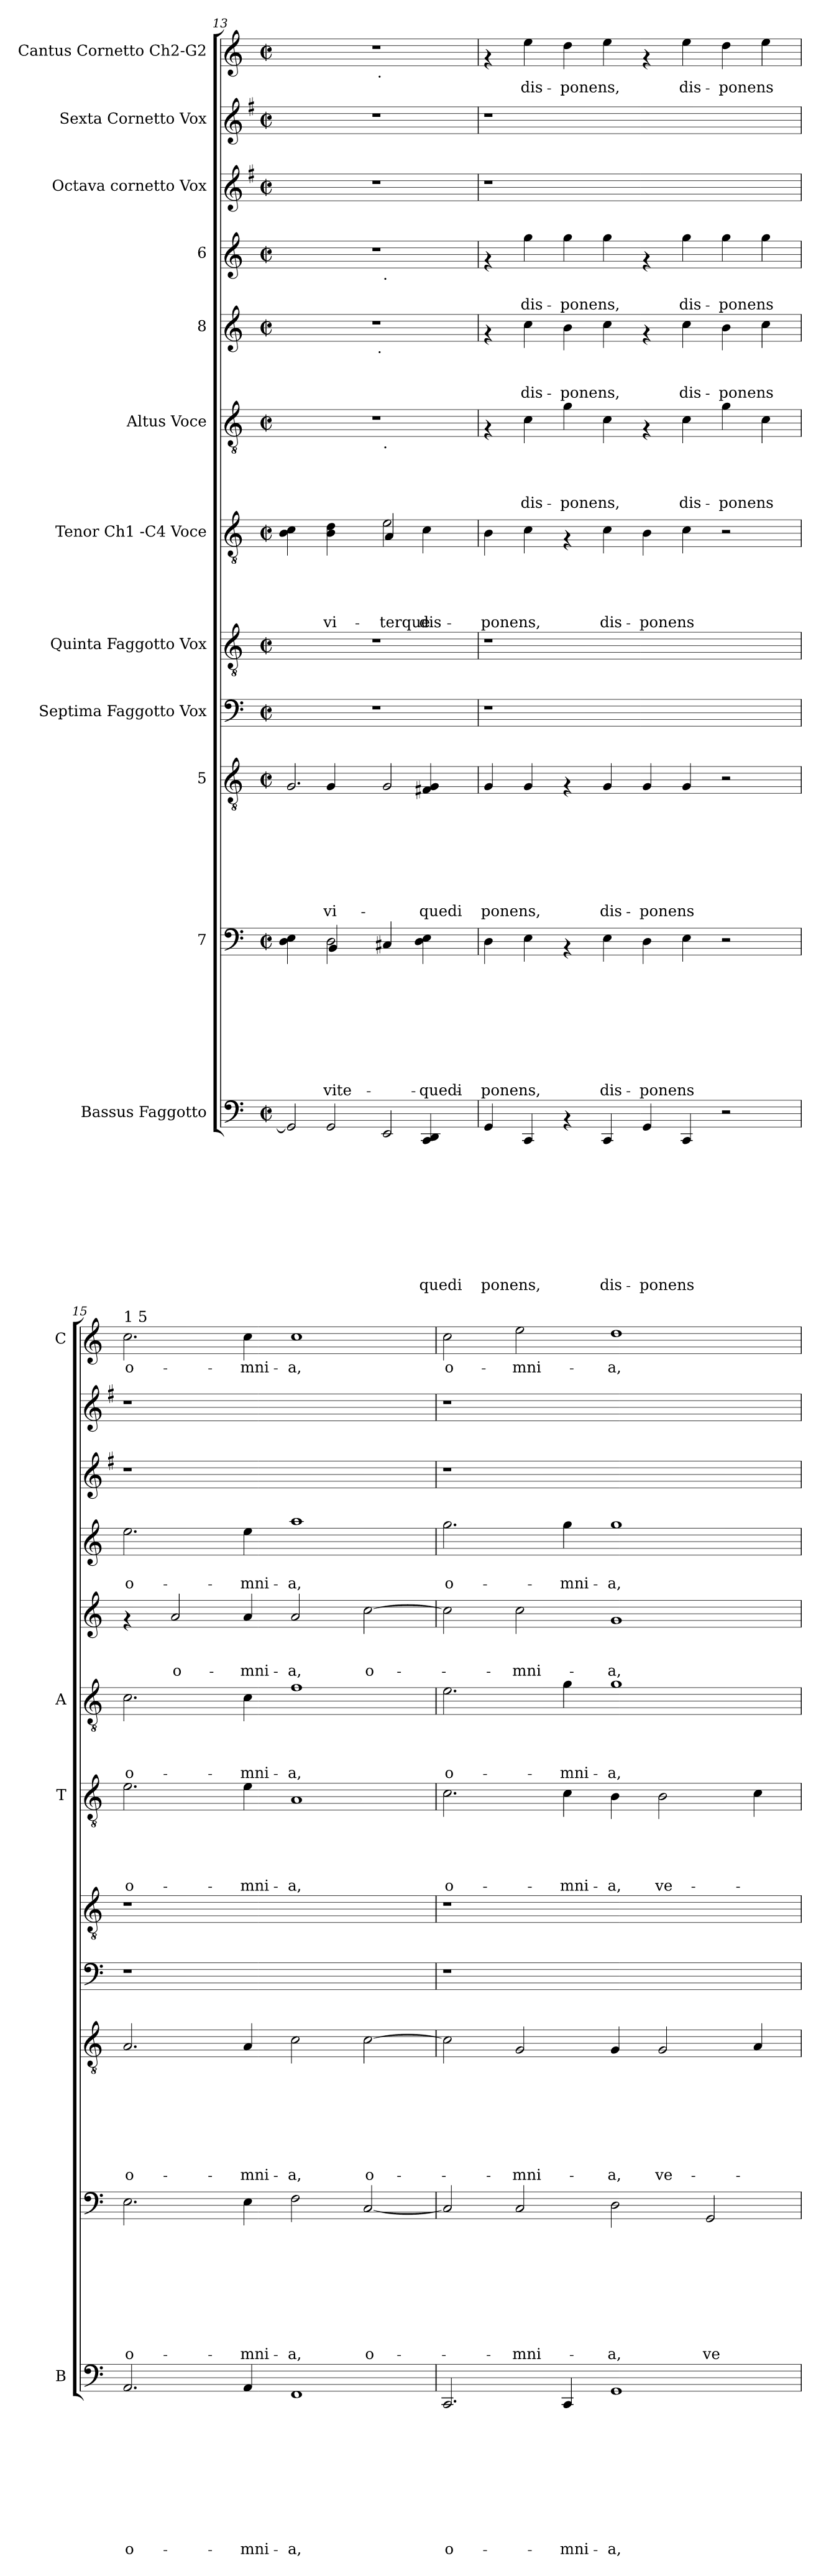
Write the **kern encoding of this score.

**kern	**text	**text	**text	**text	**text	**text	**text	**text	**text	**text	**kern	**text	**text	**text	**text	**text	**text	**text	**text	**text	**kern	**text	**text	**text	**text	**text	**text	**text	**text	**kern	**kern	**kern	**text	**text	**text	**text	**text	**kern	**text	**text	**text	**text	**kern	**text	**text	**text	**kern	**text	**text	**kern	**kern	**kern	**text
*part12	*part12	*part12	*part12	*part12	*part12	*part12	*part12	*part12	*part12	*part12	*part11	*part11	*part11	*part11	*part11	*part11	*part11	*part11	*part11	*part11	*part10	*part10	*part10	*part10	*part10	*part10	*part10	*part10	*part10	*part9	*part8	*part7	*part7	*part7	*part7	*part7	*part7	*part6	*part6	*part6	*part6	*part6	*part5	*part5	*part5	*part5	*part4	*part4	*part4	*part3	*part2	*part1	*part1
*staff12	*staff12	*staff12	*staff12	*staff12	*staff12	*staff12	*staff12	*staff12	*staff12	*staff12	*staff11	*staff11	*staff11	*staff11	*staff11	*staff11	*staff11	*staff11	*staff11	*staff11	*staff10	*staff10	*staff10	*staff10	*staff10	*staff10	*staff10	*staff10	*staff10	*staff9	*staff8	*staff7	*staff7	*staff7	*staff7	*staff7	*staff7	*staff6	*staff6	*staff6	*staff6	*staff6	*staff5	*staff5	*staff5	*staff5	*staff4	*staff4	*staff4	*staff3	*staff2	*staff1	*staff1
*I"Bassus Faggotto	*	*	*	*	*	*	*	*	*	*	*I"7	*	*	*	*	*	*	*	*	*	*I"5	*	*	*	*	*	*	*	*	*I"Septima Faggotto Vox	*I"Quinta Faggotto Vox	*I"Tenor Ch1 -C4 Voce	*	*	*	*	*	*I"Altus Voce	*	*	*	*	*I"8	*	*	*	*I"6	*	*	*I"Octava cornetto Vox	*I"Sexta Cornetto Vox	*I"Cantus Cornetto Ch2-G2	*
*I'B	*	*	*	*	*	*	*	*	*	*	*	*	*	*	*	*	*	*	*	*	*	*	*	*	*	*	*	*	*	*	*	*I'T	*	*	*	*	*	*I'A	*	*	*	*	*	*	*	*	*	*	*	*	*	*I'C	*
*clefF4	*	*	*	*	*	*	*	*	*	*	*clefF4	*	*	*	*	*	*	*	*	*	*clefGv2	*	*	*	*	*	*	*	*	*clefF4	*clefGv2	*clefGv2	*	*	*	*	*	*clefGv2	*	*	*	*	*clefG2	*	*	*	*clefG2	*	*	*clefG2	*clefG2	*clefG2	*
*	*	*	*	*	*	*	*	*	*	*	*	*	*	*	*	*	*	*	*	*	*	*	*	*	*	*	*	*	*	*	*	*	*	*	*	*	*	*	*	*	*	*	*	*	*	*	*	*	*	*ITrd4c7	*ITrd4c7	*	*
*k[]	*	*	*	*	*	*	*	*	*	*	*k[]	*	*	*	*	*	*	*	*	*	*k[]	*	*	*	*	*	*	*	*	*k[]	*k[]	*k[]	*	*	*	*	*	*k[]	*	*	*	*	*k[]	*	*	*	*k[]	*	*	*k[]	*k[]	*k[]	*
*C:	*	*	*	*	*	*	*	*	*	*	*C:	*	*	*	*	*	*	*	*	*	*C:	*	*	*	*	*	*	*	*	*C:	*C:	*C:	*	*	*	*	*	*C:	*	*	*	*	*C:	*	*	*	*C:	*	*	*C:	*C:	*C:	*
*M2/2	*	*	*	*	*	*	*	*	*	*	*M2/2	*	*	*	*	*	*	*	*	*	*M2/2	*	*	*	*	*	*	*	*	*M2/2	*M2/2	*M2/2	*	*	*	*	*	*M2/2	*	*	*	*	*M2/2	*	*	*	*M2/2	*	*	*M2/2	*M2/2	*M2/2	*
*met(c|)	*	*	*	*	*	*	*	*	*	*	*met(c|)	*	*	*	*	*	*	*	*	*	*met(c|)	*	*	*	*	*	*	*	*	*met(c|)	*met(c|)	*met(c|)	*	*	*	*	*	*met(c|)	*	*	*	*	*met(c|)	*	*	*	*met(c|)	*	*	*met(c|)	*met(c|)	*met(c|)	*
=13	=13	=13	=13	=13	=13	=13	=13	=13	=13	=13	=13	=13	=13	=13	=13	=13	=13	=13	=13	=13	=13	=13	=13	=13	=13	=13	=13	=13	=13	=13	=13	=13	=13	=13	=13	=13	=13	=13	=13	=13	=13	=13	=13	=13	=13	=13	=13	=13	=13	=13	=13	=13	=13
*^	*	*	*	*	*	*	*	*	*	*	*^	*	*	*	*	*	*	*	*	*	*^	*	*	*	*	*	*	*	*	*	*	*^	*	*	*	*	*	*^	*	*	*	*	*^	*	*	*	*^	*	*	*	*	*^	*
2GG/]	4ryy	.	.	.	.	.	.	.	.	.	.	4D\ 4E\	4ryy	.	.	.	.	.	.	.	.	.	2.G/	4ryy	.	.	.	.	.	.	.	.	1r	1r	4B\ 4c\	2ryy	.	.	.	.	.	1r	2ryy	.	.	.	.	1r	3ryy	.	.	.	1r	2ryy	.	.	1r	1r	1r	3ryy	.
!	!	!	!	!	!	!	!	!	!	!	!	!	!	!	!	!	!	!	!	!	!	!LO:LY:b:rj	!	!	!	!	!	!	!	!	!	!LO:LY:b	!	!	!	!	!	!	!	!	!LO:LY:b	!	!	!	!	!	!	!	!	!	!	!	!	!	!	!	!	!	!	!	!
.	2GG/	.	.	.	.	.	.	.	.	.	.	2D\	4BB/	.	.	.	.	.	.	.	.	-vite-	.	4G/	.	.	.	.	.	.	.	vi-	.	.	4B\ 4d\	.	.	.	.	.	-vi-	.	.	.	.	.	.	.	.	.	.	.	.	.	.	.	.	.	.	.	.
.	.	.	.	.	.	.	.	.	.	.	.	.	.	.	.	.	.	.	.	.	.	.	.	.	.	.	.	.	.	.	.	.	.	.	.	.	.	.	.	.	.	.	.	.	.	.	.	.	12...ryy	.	.	.	.	.	.	.	.	.	.	12...ryy	.
!	!	!	!	!	!	!	!	!	!	!	!	!	!	!	!	!	!	!	!	!	!	!	!	!	!	!	!	!	!	!	!	!	!	!	!	!	!	!	!	!	!	!	!	!	!	!	!	!	!	!	!	!	!	!	!	!	!	!	!	!LO:TX:b:t=.	!
!	!	!	!	!	!	!	!	!	!	!	!	!	!	!	!	!	!	!	!	!	!	!	!	!	!	!	!	!	!	!	!	!	!	!	!	!	!	!	!	!	!	!	!	!	!	!	!	!	!LO:TX:b:t=.	!	!	!	!	!	!	!	!	!	!	!	!
.	.	.	.	.	.	.	.	.	.	.	.	.	.	.	.	.	.	.	.	.	.	.	.	.	.	.	.	.	.	.	.	.	.	.	.	.	.	.	.	.	.	.	.	.	.	.	.	.	3ryy	.	.	.	.	.	.	.	.	.	.	3ryy	.
!	!	!	!	!	!	!	!	!	!	!	!	!	!	!	!	!	!	!	!	!	!	!	!	!	!	!	!	!	!	!	!	!	!	!	!	!	!	!	!	!	!	!	!	!	!	!	!	!	!	!	!	!	!	!LO:TX:b:t=.	!	!	!	!	!	!	!
!	!	!	!	!	!	!	!	!	!	!	!	!	!	!	!	!	!	!	!	!	!	!	!	!	!	!	!	!	!	!	!	!	!	!	!	!	!	!	!	!	!	!	!LO:TX:b:t=.	!	!	!	!	!	!	!	!	!	!	!	!	!	!	!	!	!	!
!	!	!	!	!	!	!	!	!	!	!	!	!	!	!	!	!	!	!	!	!	!	!	!	!	!	!	!	!	!	!	!	!	!	!	!	!	!	!	!	!	!LO:LY:b	!	!	!	!	!	!	!	!	!	!	!	!	!	!	!	!	!	!	!	!
2EE/	.	.	.	.	.	.	.	.	.	.	.	.	4C#X/	.	.	.	.	.	.	.	.	.	.	2G/	.	.	.	.	.	.	.	.	.	.	2e\	4A/	.	.	.	.	-terque-	.	2ryy	.	.	.	.	.	.	.	.	.	.	2ryy	.	.	.	.	.	.	.
!	!	!	!	!	!	!	!	!	!	!	!LO:LY:b:rj	!	!	!	!	!	!	!	!	!	!	!LO:LY:b:rj	!	!	!	!	!	!	!	!	!	!LO:LY:b	!	!	!	!	!	!	!	!	!LO:LY:b	!	!	!	!	!	!	!	!	!	!	!	!	!	!	!	!	!	!	!	!
.	4CC/ 4DD/	.	.	.	.	.	.	.	.	.	-quedi	4ryy	4D\ 4E\	.	.	.	.	.	.	.	.	-quedi	4F#X/ 4G/	.	.	.	.	.	.	.	.	-quedi	.	.	.	4c\	.	.	.	.	-dis-	.	.	.	.	.	.	.	.	.	.	.	.	.	.	.	.	.	.	.	.
.	.	.	.	.	.	.	.	.	.	.	.	.	.	.	.	.	.	.	.	.	.	.	.	.	.	.	.	.	.	.	.	.	.	.	.	.	.	.	.	.	.	.	.	.	.	.	.	.	6ryy	.	.	.	.	.	.	.	.	.	.	6ryy	.
.	.	.	.	.	.	.	.	.	.	.	.	.	.	.	.	.	.	.	.	.	.	.	.	.	.	.	.	.	.	.	.	.	.	.	.	.	.	.	.	.	.	.	.	.	.	.	.	.	96ryy	.	.	.	.	.	.	.	.	.	.	96ryy	.
=14	=14	=14	=14	=14	=14	=14	=14	=14	=14	=14	=14	=14	=14	=14	=14	=14	=14	=14	=14	=14	=14	=14	=14	=14	=14	=14	=14	=14	=14	=14	=14	=14	=14	=14	=14	=14	=14	=14	=14	=14	=14	=14	=14	=14	=14	=14	=14	=14	=14	=14	=14	=14	=14	=14	=14	=14	=14	=14	=14	=14	=14
!	!	!	!	!	!	!	!	!	!	!	!LO:LY:b:rj	!	!	!	!	!	!	!	!	!	!	!LO:LY:b:rj	!	!	!	!	!	!	!	!	!	!LO:LY:b	!	!	!	!	!	!	!	!	!LO:LY:b	!	!	!	!	!	!	!	!	!	!	!	!	!	!	!	!	!	!	!	!
*v	*v	*	*	*	*	*	*	*	*	*	*	*	*	*	*	*	*	*	*	*	*	*	*v	*v	*	*	*	*	*	*	*	*	*	*	*v	*v	*	*	*	*	*	*v	*v	*	*	*	*	*v	*v	*	*	*	*v	*v	*	*	*	*	*v	*v	*
*	*	*	*	*	*	*	*	*	*	*	*v	*v	*	*	*	*	*	*	*	*	*	*	*	*	*	*	*	*	*	*	*	*	*	*	*	*	*	*	*	*	*	*	*	*	*	*	*	*	*	*	*	*	*	*
4GG/	.	.	.	.	.	.	.	.	.	ponens,	4D\	.	.	.	.	.	.	.	.	ponens,	4G/	.	.	.	.	.	.	.	-ponens,	1r	1r	4B\	.	.	.	.	-ponens,	4rF	.	.	.	.	4rf	.	.	.	4rf	.	.	1r	1r	4rf	.
!	!	!	!	!	!	!	!	!	!	!	!	!	!	!	!	!	!	!	!	!	!	!	!	!	!	!	!	!	!	!	!	!	!	!	!	!	!	!	!	!	!	!LO:LY:b	!	!	!	!LO:LY:b	!	!	!LO:LY:b	!	!	!	!LO:LY:b
4CC/	.	.	.	.	.	.	.	.	.	.	4E\	.	.	.	.	.	.	.	.	.	4G/	.	.	.	.	.	.	.	.	.	.	4c\	.	.	.	.	.	4c\	.	.	.	dis-	4cc\	.	.	dis-	4gg\	.	dis-	.	.	4ee\	dis-
!	!	!	!	!	!	!	!	!	!	!	!	!	!	!	!	!	!	!	!	!	!	!	!	!	!	!	!	!	!	!	!	!	!	!	!	!	!	!	!	!	!	!LO:LY:b	!	!	!	!LO:LY:b	!	!	!LO:LY:b	!	!	!	!LO:LY:b
4rAA	.	.	.	.	.	.	.	.	.	.	4rAA	.	.	.	.	.	.	.	.	.	4rF	.	.	.	.	.	.	.	.	.	.	4rF	.	.	.	.	.	4g\	.	.	.	-ponens,	4b\	.	.	-ponens,	4gg\	.	-ponens,	.	.	4dd\	-ponens,
!	!	!	!	!	!	!	!	!	!	!LO:LY:b:rj	!	!	!	!	!	!	!	!	!	!LO:LY:b:rj	!	!	!	!	!	!	!	!	!LO:LY:b	!	!	!	!	!	!	!	!LO:LY:b	!	!	!	!	!	!	!	!	!	!	!	!	!	!	!	!
4CC/	.	.	.	.	.	.	.	.	.	dis-	4E\	.	.	.	.	.	.	.	.	dis-	4G/	.	.	.	.	.	.	.	dis-	.	.	4c\	.	.	.	.	dis-	4c\	.	.	.	.	4cc\	.	.	.	4gg\	.	.	.	.	4ee\	.
!	!	!	!	!	!	!	!	!	!	!LO:LY:b:rj	!	!	!	!	!	!	!	!	!	!LO:LY:b:rj	!	!	!	!	!	!	!	!	!LO:LY:b	!	!	!	!	!	!	!	!LO:LY:b	!	!	!	!	!	!	!	!	!	!	!	!	!	!	!	!
4GG/	.	.	.	.	.	.	.	.	.	-ponens	4D\	.	.	.	.	.	.	.	.	-ponens	4G/	.	.	.	.	.	.	.	-ponens	1ryy	1ryy	4B\	.	.	.	.	-ponens	4rF	.	.	.	.	4rf	.	.	.	4rf	.	.	1ryy	1ryy	4rf	.
!	!	!	!	!	!	!	!	!	!	!	!	!	!	!	!	!	!	!	!	!	!	!	!	!	!	!	!	!	!	!	!	!	!	!	!	!	!	!	!	!	!	!LO:LY:b	!	!	!	!LO:LY:b	!	!	!LO:LY:b	!	!	!	!LO:LY:b
4CC/	.	.	.	.	.	.	.	.	.	.	4E\	.	.	.	.	.	.	.	.	.	4G/	.	.	.	.	.	.	.	.	.	.	4c\	.	.	.	.	.	4c\	.	.	.	dis-	4cc\	.	.	dis-	4gg\	.	dis-	.	.	4ee\	dis-
!	!	!	!	!	!	!	!	!	!	!	!	!	!	!	!	!	!	!	!	!	!	!	!	!	!	!	!	!	!	!	!	!	!	!	!	!	!	!	!	!	!	!LO:LY:b	!	!	!	!LO:LY:b	!	!	!LO:LY:b	!	!	!	!LO:LY:b
2r	.	.	.	.	.	.	.	.	.	.	2r	.	.	.	.	.	.	.	.	.	2r	.	.	.	.	.	.	.	.	.	.	2r	.	.	.	.	.	4g\	.	.	.	-ponens	4b\	.	.	-ponens	4gg\	.	-ponens	.	.	4dd\	-ponens
.	.	.	.	.	.	.	.	.	.	.	.	.	.	.	.	.	.	.	.	.	.	.	.	.	.	.	.	.	.	.	.	.	.	.	.	.	.	4c\	.	.	.	.	4cc\	.	.	.	4gg\	.	.	.	.	4ee\	.
!!LO:PB:g=z
=15	=15	=15	=15	=15	=15	=15	=15	=15	=15	=15	=15	=15	=15	=15	=15	=15	=15	=15	=15	=15	=15	=15	=15	=15	=15	=15	=15	=15	=15	=15	=15	=15	=15	=15	=15	=15	=15	=15	=15	=15	=15	=15	=15	=15	=15	=15	=15	=15	=15	=15	=15	=15	=15
!	!	!	!	!	!	!	!	!	!	!	!	!	!	!	!	!	!	!	!	!	!	!	!	!	!	!	!	!	!	!	!	!	!	!	!	!	!	!	!	!	!	!	!	!	!	!	!	!	!	!	!	!LO:TX:a:t=1 5	!
!	!	!	!	!	!	!	!	!	!	!LO:LY:b:rj	!	!	!	!	!	!	!	!	!	!LO:LY:b:rj	!	!	!	!	!	!	!	!	!LO:LY:b	!	!	!	!	!	!	!	!LO:LY:b	!	!	!	!	!LO:LY:b	!	!	!	!	!	!	!LO:LY:b	!	!	!	!LO:LY:b
2.AA/	.	.	.	.	.	.	.	.	.	o-	2.E\	.	.	.	.	.	.	.	.	o-	2.A/	.	.	.	.	.	.	.	o-	1r	1r	2.e\	.	.	.	.	o-	2.c\	.	.	.	o-	4rf	.	.	.	2.ee\	.	o-	1r	1r	2.cc\	o-
!	!	!	!	!	!	!	!	!	!	!	!	!	!	!	!	!	!	!	!	!	!	!	!	!	!	!	!	!	!	!	!	!	!	!	!	!	!	!	!	!	!	!	!	!	!	!LO:LY:b	!	!	!	!	!	!	!
.	.	.	.	.	.	.	.	.	.	.	.	.	.	.	.	.	.	.	.	.	.	.	.	.	.	.	.	.	.	.	.	.	.	.	.	.	.	.	.	.	.	.	2a/	.	.	o-	.	.	.	.	.	.	.
!	!	!	!	!	!	!	!	!	!	!LO:LY:b:rj	!	!	!	!	!	!	!	!	!	!LO:LY:b:rj	!	!	!	!	!	!	!	!	!LO:LY:b	!	!	!	!	!	!	!	!LO:LY:b	!	!	!	!	!LO:LY:b	!	!	!	!LO:LY:b	!	!	!LO:LY:b	!	!	!	!LO:LY:b
4AA/	.	.	.	.	.	.	.	.	.	-mni-	4E\	.	.	.	.	.	.	.	.	-mni-	4A/	.	.	.	.	.	.	.	-mni-	.	.	4e\	.	.	.	.	-mni-	4c\	.	.	.	-mni-	4a/	.	.	-mni-	4ee\	.	-mni-	.	.	4cc\	-mni-
!	!	!	!	!	!	!	!	!	!	!LO:LY:b:rj	!	!	!	!	!	!	!	!	!	!LO:LY:b:rj	!	!	!	!	!	!	!	!	!LO:LY:b	!	!	!	!	!	!	!	!LO:LY:b	!	!	!	!	!LO:LY:b	!	!	!	!LO:LY:b	!	!	!LO:LY:b	!	!	!	!LO:LY:b
1FF	.	.	.	.	.	.	.	.	.	-a,	2F\	.	.	.	.	.	.	.	.	-a,	2c\	.	.	.	.	.	.	.	-a,	1ryy	1ryy	1A	.	.	.	.	-a,	1f	.	.	.	-a,	2a/	.	.	-a,	1aa	.	-a,	1ryy	1ryy	1cc	-a,
!	!	!	!	!	!	!	!	!	!	!	!	!	!	!	!	!	!	!	!	!LO:LY:b:rj	!	!	!	!	!	!	!	!	!LO:LY:b	!	!	!	!	!	!	!	!	!	!	!	!	!	!	!	!	!LO:LY:b	!	!	!	!	!	!	!
.	.	.	.	.	.	.	.	.	.	.	[<2C/	.	.	.	.	.	.	.	.	o-	[>2c\	.	.	.	.	.	.	.	o-	.	.	.	.	.	.	.	.	.	.	.	.	.	[>2cc\	.	.	o-	.	.	.	.	.	.	.
=16	=16	=16	=16	=16	=16	=16	=16	=16	=16	=16	=16	=16	=16	=16	=16	=16	=16	=16	=16	=16	=16	=16	=16	=16	=16	=16	=16	=16	=16	=16	=16	=16	=16	=16	=16	=16	=16	=16	=16	=16	=16	=16	=16	=16	=16	=16	=16	=16	=16	=16	=16	=16	=16
!	!	!	!	!	!	!	!	!	!	!LO:LY:b:rj	!	!	!	!	!	!	!	!	!	!	!	!	!	!	!	!	!	!	!	!	!	!	!	!	!	!	!LO:LY:b	!	!	!	!	!LO:LY:b	!	!	!	!	!	!	!LO:LY:b	!	!	!	!LO:LY:b
2.CC/	.	.	.	.	.	.	.	.	.	o-	2C/]	.	.	.	.	.	.	.	.	.	2c\]	.	.	.	.	.	.	.	.	1r	1r	2.c\	.	.	.	.	o-	2.e\	.	.	.	o-	2cc\]	.	.	.	2.gg\	.	o-	1r	1r	2cc\	o-
!	!	!	!	!	!	!	!	!	!	!	!	!	!	!	!	!	!	!	!	!LO:LY:b:rj	!	!	!	!	!	!	!	!	!LO:LY:b	!	!	!	!	!	!	!	!	!	!	!	!	!	!	!	!	!LO:LY:b	!	!	!	!	!	!	!LO:LY:b
.	.	.	.	.	.	.	.	.	.	.	2C/	.	.	.	.	.	.	.	.	-mni-	2G/	.	.	.	.	.	.	.	-mni-	.	.	.	.	.	.	.	.	.	.	.	.	.	2cc\	.	.	-mni-	.	.	.	.	.	2ee\	-mni-
!	!	!	!	!	!	!	!	!	!	!LO:LY:b:rj	!	!	!	!	!	!	!	!	!	!	!	!	!	!	!	!	!	!	!	!	!	!	!	!	!	!	!LO:LY:b	!	!	!	!	!LO:LY:b	!	!	!	!	!	!	!LO:LY:b	!	!	!	!
4CC/	.	.	.	.	.	.	.	.	.	-mni-	.	.	.	.	.	.	.	.	.	.	.	.	.	.	.	.	.	.	.	.	.	4c\	.	.	.	.	-mni-	4g\	.	.	.	-mni-	.	.	.	.	4gg\	.	-mni-	.	.	.	.
!	!	!	!	!	!	!	!	!	!	!LO:LY:b:rj	!	!	!	!	!	!	!	!	!	!LO:LY:b:rj	!	!	!	!	!	!	!	!	!LO:LY:b	!	!	!	!	!	!	!	!LO:LY:b	!	!	!	!	!LO:LY:b	!	!	!	!LO:LY:b	!	!	!LO:LY:b	!	!	!	!LO:LY:b
1GG	.	.	.	.	.	.	.	.	.	-a,	2D\	.	.	.	.	.	.	.	.	-a,	4G/	.	.	.	.	.	.	.	-a,	1ryy	1ryy	4B\	.	.	.	.	-a,	1g	.	.	.	-a,	1g	.	.	-a,	1gg	.	-a,	1ryy	1ryy	1dd	-a,
!	!	!	!	!	!	!	!	!	!	!	!	!	!	!	!	!	!	!	!	!	!	!	!	!	!	!	!	!	!LO:LY:b	!	!	!	!	!	!	!	!LO:LY:b	!	!	!	!	!	!	!	!	!	!	!	!	!	!	!	!
.	.	.	.	.	.	.	.	.	.	.	.	.	.	.	.	.	.	.	.	.	2G/	.	.	.	.	.	.	.	ve-	.	.	2B\	.	.	.	.	ve-	.	.	.	.	.	.	.	.	.	.	.	.	.	.	.	.
!	!	!	!	!	!	!	!	!	!	!	!	!	!	!	!	!	!	!	!	!LO:LY:b:rj	!	!	!	!	!	!	!	!	!	!	!	!	!	!	!	!	!	!	!	!	!	!	!	!	!	!	!	!	!	!	!	!	!
.	.	.	.	.	.	.	.	.	.	.	2GG/	.	.	.	.	.	.	.	.	ve-	.	.	.	.	.	.	.	.	.	.	.	.	.	.	.	.	.	.	.	.	.	.	.	.	.	.	.	.	.	.	.	.	.
.	.	.	.	.	.	.	.	.	.	.	.	.	.	.	.	.	.	.	.	.	4A/	.	.	.	.	.	.	.	.	.	.	4c\	.	.	.	.	.	.	.	.	.	.	.	.	.	.	.	.	.	.	.	.	.
=	=	=	=	=	=	=	=	=	=	=	=	=	=	=	=	=	=	=	=	=	=	=	=	=	=	=	=	=	=	=	=	=	=	=	=	=	=	=	=	=	=	=	=	=	=	=	=	=	=	=	=	=	=
*-	*-	*-	*-	*-	*-	*-	*-	*-	*-	*-	*-	*-	*-	*-	*-	*-	*-	*-	*-	*-	*-	*-	*-	*-	*-	*-	*-	*-	*-	*-	*-	*-	*-	*-	*-	*-	*-	*-	*-	*-	*-	*-	*-	*-	*-	*-	*-	*-	*-	*-	*-	*-	*-
